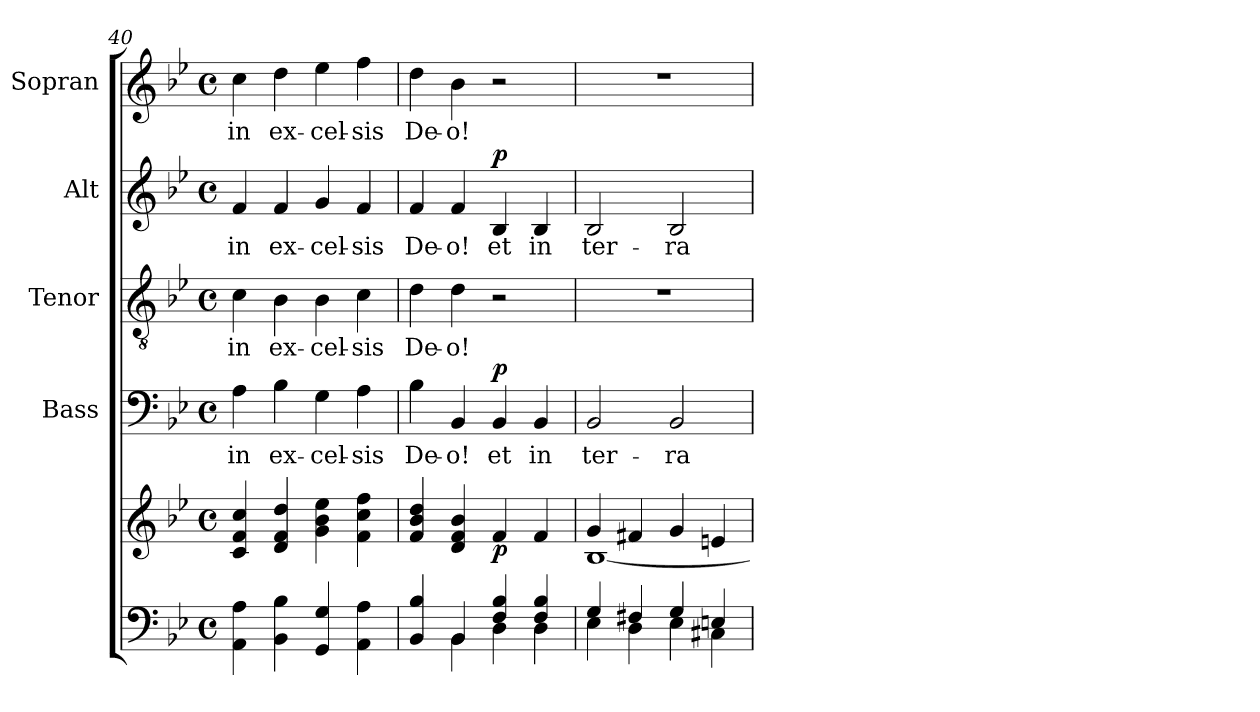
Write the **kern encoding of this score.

**kern	**kern	**dynam	**kern	**text	**dynam	**kern	**text	**kern	**text	**dynam	**kern	**text
*part5	*part5	*part5	*part4	*part4	*part4	*part3	*part3	*part2	*part2	*part2	*part1	*part1
*staff6	*staff5	*staff5/6	*staff4	*staff4	*staff4	*staff3	*staff3	*staff2	*staff2	*staff2	*staff1	*staff1
*	*	*	*I"Bass	*	*	*I"Tenor	*	*I"Alt	*	*	*I"Sopran	*
*	*	*	*I'B.	*	*	*I'T.	*	*I'A.	*	*	*I'S.	*
*clefF4	*clefG2	*	*clefF4	*	*	*clefGv2	*	*clefG2	*	*	*clefG2	*
*k[b-e-]	*k[b-e-]	*	*k[b-e-]	*	*	*k[b-e-]	*	*k[b-e-]	*	*	*k[b-e-]	*
*B-:	*B-:	*	*B-:	*	*	*B-:	*	*B-:	*	*	*B-:	*
*M4/4	*M4/4	*	*M4/4	*	*	*M4/4	*	*M4/4	*	*	*M4/4	*
*met(c)	*met(c)	*	*met(c)	*	*	*met(c)	*	*met(c)	*	*	*met(c)	*
=40	=40	=40	=40	=40	=40	=40	=40	=40	=40	=40	=40	=40
!	!	!	!	!LO:LY:b	!	!	!LO:LY:b	!	!LO:LY:b	!	!	!LO:LY:b
4AA\ 4A\	4c/ 4f/ 4cc/	.	4A\	in	.	4c\	in	4f/	in	.	4cc\	in
!	!	!	!	!LO:LY:b	!	!	!LO:LY:b	!	!LO:LY:b	!	!	!LO:LY:b
4BB-\ 4B-\	4d/ 4f/ 4dd/	.	4B-\	ex-	.	4B-\	ex-	4f/	ex-	.	4dd\	ex-
!	!	!	!	!LO:LY:b	!	!	!LO:LY:b	!	!LO:LY:b	!	!	!LO:LY:b
4GG/ 4G/	4g\ 4b-\ 4ee-\	.	4G\	-cel-	.	4B-\	-cel-	4g/	-cel-	.	4ee-\	-cel-
!	!	!	!	!LO:LY:b	!	!	!LO:LY:b	!	!LO:LY:b	!	!	!LO:LY:b
4AA\ 4A\	4f\ 4cc\ 4ff\	.	4A\	-sis	.	4c\	-sis	4f/	-sis	.	4ff\	-sis
=41	=41	=41	=41	=41	=41	=41	=41	=41	=41	=41	=41	=41
*^	*	*	*	*	*	*	*	*	*	*	*	*
!	!	!	!	!	!LO:LY:b	!	!	!LO:LY:b	!	!LO:LY:b	!	!	!LO:LY:b
4BB-/ 4B-/	4ryy	4f/ 4b-/ 4dd/	.	4B-\	De-	.	4d\	De-	4f/	De-	.	4dd\	De-
!	!	!	!	!	!LO:LY:b	!	!	!LO:LY:b	!	!LO:LY:b	!	!	!LO:LY:b
4BB-/	4BB-\	4d/ 4f/ 4b-/	.	4BB-/	-o!	.	4d\	-o!	4f/	-o!	.	4b-\	-o!
!	!	!	!LO:DY:b	!	!LO:LY:b	!LO:DY:a	!	!	!	!LO:LY:b	!LO:DY:a	!	!
4F/ 4B-/	4D\	4f/	p	4BB-/	et	p	2r	.	4B-/	et	p	2r	.
!	!	!	!	!	!LO:LY:b	!	!	!	!	!LO:LY:b	!	!	!
4F/ 4B-/	4D\	4f/	.	4BB-/	in	.	.	.	4B-/	in	.	.	.
=42	=42	=42	=42	=42	=42	=42	=42	=42	=42	=42	=42	=42	=42
*	*	*^	*	*	*	*	*	*	*	*	*	*	*
!	!	!	!	!	!	!LO:LY:b	!	!	!	!	!LO:LY:b	!	!	!
4G/	4E-\	4g/	[<1B-	.	2BB-/	ter-	.	1r	.	2B-/	ter-	.	1r	.
4F#X/	4D\	4f#X/	.	.	.	.	.	.	.	.	.	.	.	.
!	!	!	!	!	!	!LO:LY:b	!	!	!	!	!LO:LY:b	!	!	!
4G/	4E-\	4g/	.	.	2BB-/	-ra	.	.	.	2B-/	-ra	.	.	.
4En/	4C#X\	4en/	.	.	.	.	.	.	.	.	.	.	.	.
*v	*v	*	*	*	*	*	*	*	*	*	*	*	*	*
*	*v	*v	*	*	*	*	*	*	*	*	*	*	*
=	=	=	=	=	=	=	=	=	=	=	=	=
*-	*-	*-	*-	*-	*-	*-	*-	*-	*-	*-	*-	*-
